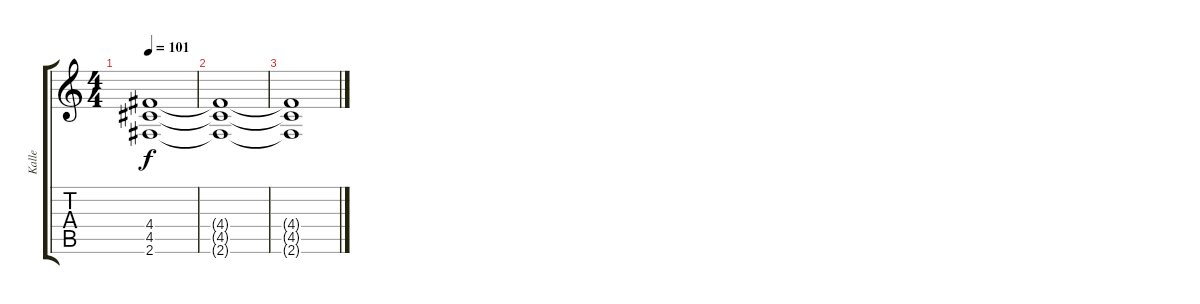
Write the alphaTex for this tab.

\track ("Kalle" "Kalle") {instrument distortionguitar}
\staff {score tabs}
\tuning (E4 B3 G3 D3 A2 E2) {hide}
\ts (4 4)
\tempo 101
\clef g2
\ks c
(4.4{t} 4.5{t} 2.6{t}).1{dy f volume 0} |
(4.4{t} 4.5{t} 2.6{t}).1 |
(4.4{t} 4.5{t} 2.6{t}).1
